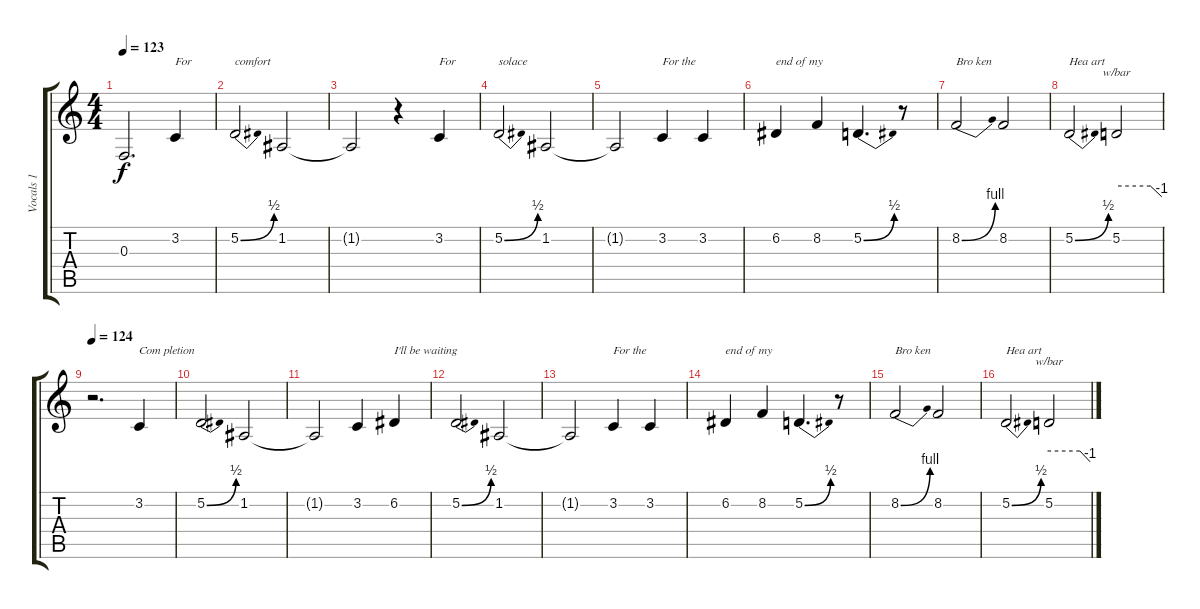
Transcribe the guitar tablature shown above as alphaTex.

\track ("Vocals 1 " "Vocals 1 ") {instrument oboe}
\staff {score tabs}
\tuning (D4 A3 F3 C3 G2 C2) {hide}
\ts (4 4)
\tempo 123
\clef g2
\ks c
0.3{t}.2{d dy f} 3.2.4{txt "For"} |
5.2{be (bend 0 0 60 2)}.2{txt "comfort"} 1.2.2 |
1.2{t}.2 r.4 3.2.4{txt "For"} |
5.2{be (bend 0 0 60 2)}.2{txt "solace"} 1.2.2 |
1.2{t}.2 3.2.4{txt "For the"} 3.2.4 |
6.2.4{txt "end of my"} 8.2.4 5.2{be (bend 0 0 60 2)}.4{d} r.8 |
8.2{be (bend 0 0 60 4)}.2{txt "Bro ken"} 8.2.2 |
5.2{be (bend 0 0 60 2)}.2{txt "Hea art"} 5.2.2{tbe (custom default 0 0 45 0 60 -4)} |
\tempo 124
r.2{d} 3.2.4{txt "Com pletion"} |
5.2{be (bend 0 0 60 2)}.2 1.2.2 |
1.2{t}.2 3.2.4 6.2.4{txt "I'll be waiting"} |
5.2{be (bend 0 0 60 2)}.2 1.2.2 |
1.2{t}.2 3.2.4{txt "For the"} 3.2.4 |
6.2.4{txt "end of my"} 8.2.4 5.2{be (bend 0 0 60 2)}.4{d} r.8 |
8.2{be (bend 0 0 60 4)}.2{txt "Bro ken"} 8.2.2 |
5.2{be (bend 0 0 60 2)}.2{txt "Hea art"} 5.2.2{tbe (custom default 0 0 45 0 60 -4)}
